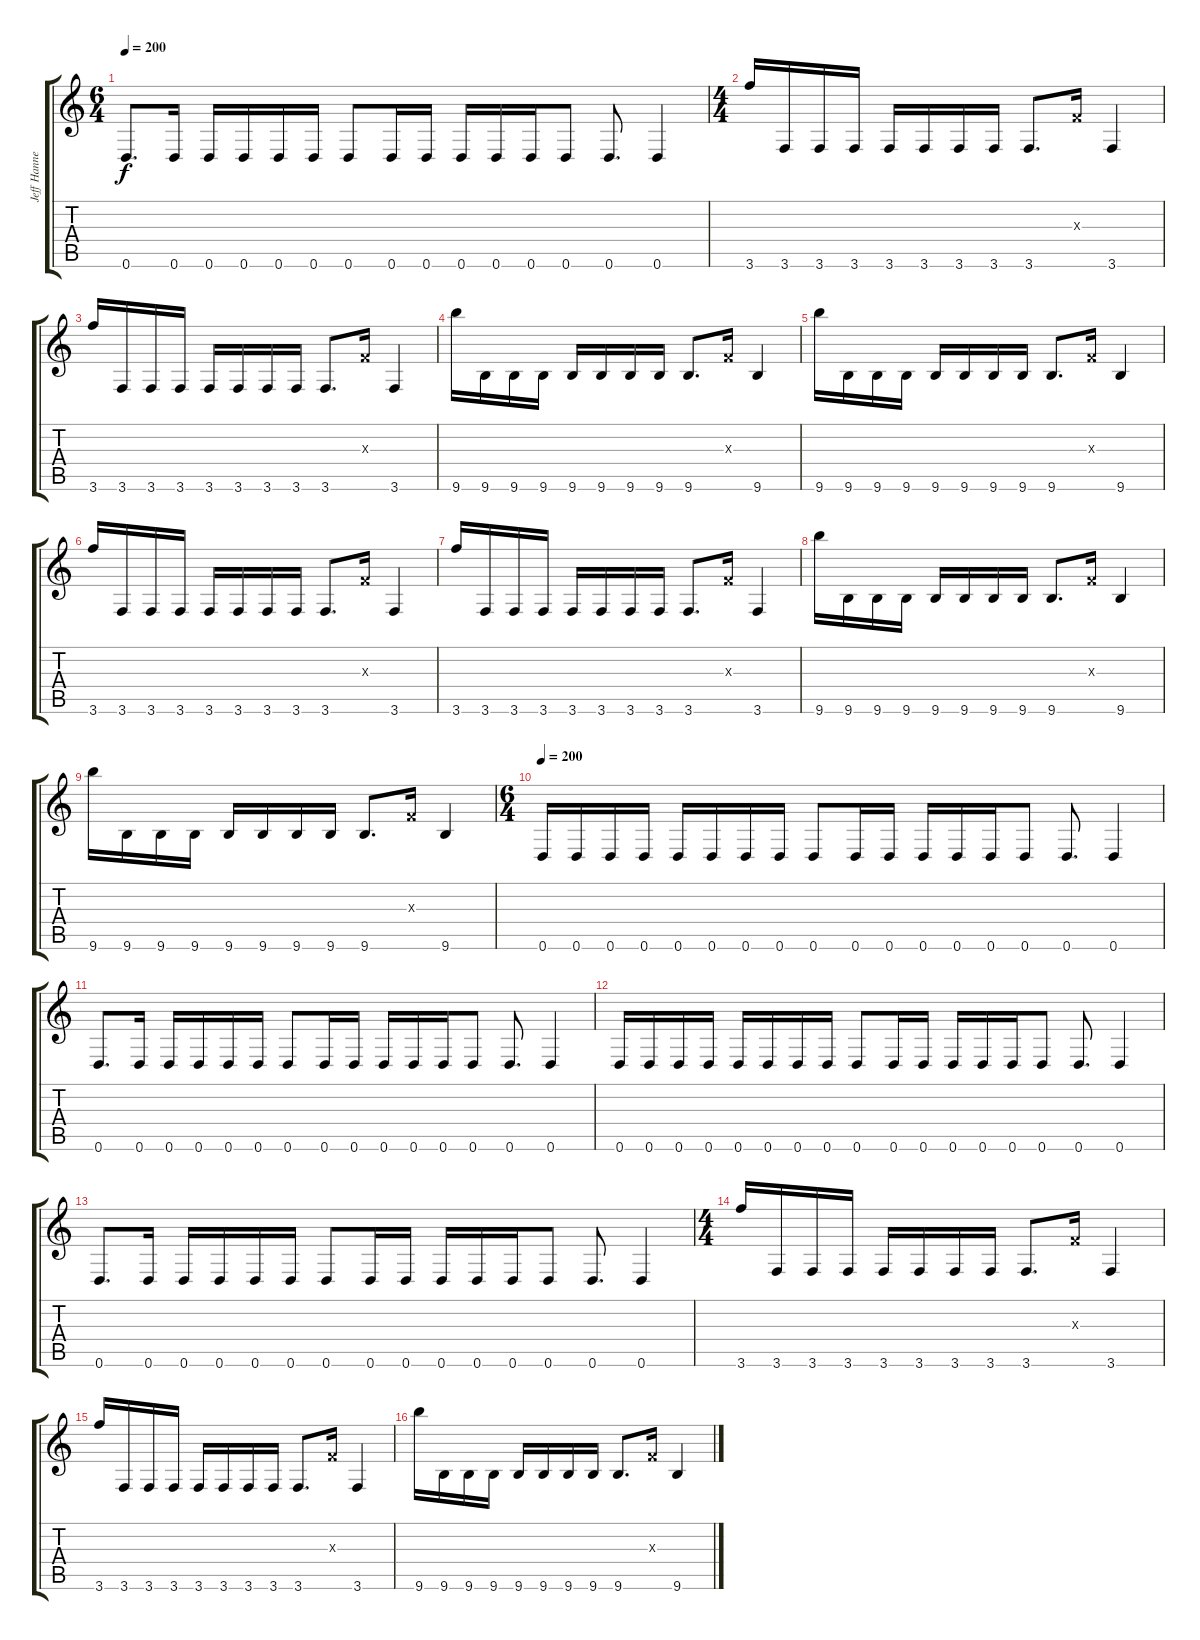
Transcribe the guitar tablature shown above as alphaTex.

\track ("Jeff Hanneman" "Jeff Hanne") {instrument distortionguitar}
\staff {score tabs}
\tuning (D4 A3 F3 C3 G2 D2) {hide}
\ts (6 4)
\tempo 200
\clef g2
\ks c
0.6.8{d dy f} 0.6.16 0.6.16 0.6.16 0.6.16 0.6.16 0.6.8 0.6.16 0.6.16 0.6.16 0.6.16 0.6.16 0.6.8 0.6.8{d} 0.6.4 |
\ts (4 4)
3.6.16{ot 15mb} 3.6.16 3.6.16 3.6.16 3.6.16 3.6.16 3.6.16 3.6.16 3.6.8{d} 0.3{x}.16 3.6.4 |
3.6.16{ot 15mb} 3.6.16 3.6.16 3.6.16 3.6.16 3.6.16 3.6.16 3.6.16 3.6.8{d} 0.3{x}.16 3.6.4 |
9.6.16{ot 15mb} 9.6.16 9.6.16 9.6.16 9.6.16 9.6.16 9.6.16 9.6.16 9.6.8{d} 0.3{x}.16 9.6.4 |
9.6.16{ot 15mb} 9.6.16 9.6.16 9.6.16 9.6.16 9.6.16 9.6.16 9.6.16 9.6.8{d} 0.3{x}.16 9.6.4 |
3.6.16{ot 15mb} 3.6.16 3.6.16 3.6.16 3.6.16 3.6.16 3.6.16 3.6.16 3.6.8{d} 0.3{x}.16 3.6.4 |
3.6.16{ot 15mb} 3.6.16 3.6.16 3.6.16 3.6.16 3.6.16 3.6.16 3.6.16 3.6.8{d} 0.3{x}.16 3.6.4 |
9.6.16{ot 15mb} 9.6.16 9.6.16 9.6.16 9.6.16 9.6.16 9.6.16 9.6.16 9.6.8{d} 0.3{x}.16 9.6.4 |
9.6.16{ot 15mb} 9.6.16 9.6.16 9.6.16 9.6.16 9.6.16 9.6.16 9.6.16 9.6.8{d} 0.3{x}.16 9.6.4 |
\ts (6 4)
\tempo 200
0.6.16 0.6.16 0.6.16 0.6.16 0.6.16 0.6.16 0.6.16 0.6.16 0.6.8 0.6.16 0.6.16 0.6.16 0.6.16 0.6.16 0.6.8 0.6.8{d} 0.6.4 |
0.6.8{d} 0.6.16 0.6.16 0.6.16 0.6.16 0.6.16 0.6.8 0.6.16 0.6.16 0.6.16 0.6.16 0.6.16 0.6.8 0.6.8{d} 0.6.4 |
0.6.16 0.6.16 0.6.16 0.6.16 0.6.16 0.6.16 0.6.16 0.6.16 0.6.8 0.6.16 0.6.16 0.6.16 0.6.16 0.6.16 0.6.8 0.6.8{d} 0.6.4 |
0.6.8{d} 0.6.16 0.6.16 0.6.16 0.6.16 0.6.16 0.6.8 0.6.16 0.6.16 0.6.16 0.6.16 0.6.16 0.6.8 0.6.8{d} 0.6.4 |
\ts (4 4)
3.6.16{ot 15mb} 3.6.16 3.6.16 3.6.16 3.6.16 3.6.16 3.6.16 3.6.16 3.6.8{d} 0.3{x}.16 3.6.4 |
3.6.16{ot 15mb} 3.6.16 3.6.16 3.6.16 3.6.16 3.6.16 3.6.16 3.6.16 3.6.8{d} 0.3{x}.16 3.6.4 |
9.6.16{ot 15mb} 9.6.16 9.6.16 9.6.16 9.6.16 9.6.16 9.6.16 9.6.16 9.6.8{d} 0.3{x}.16 9.6.4
